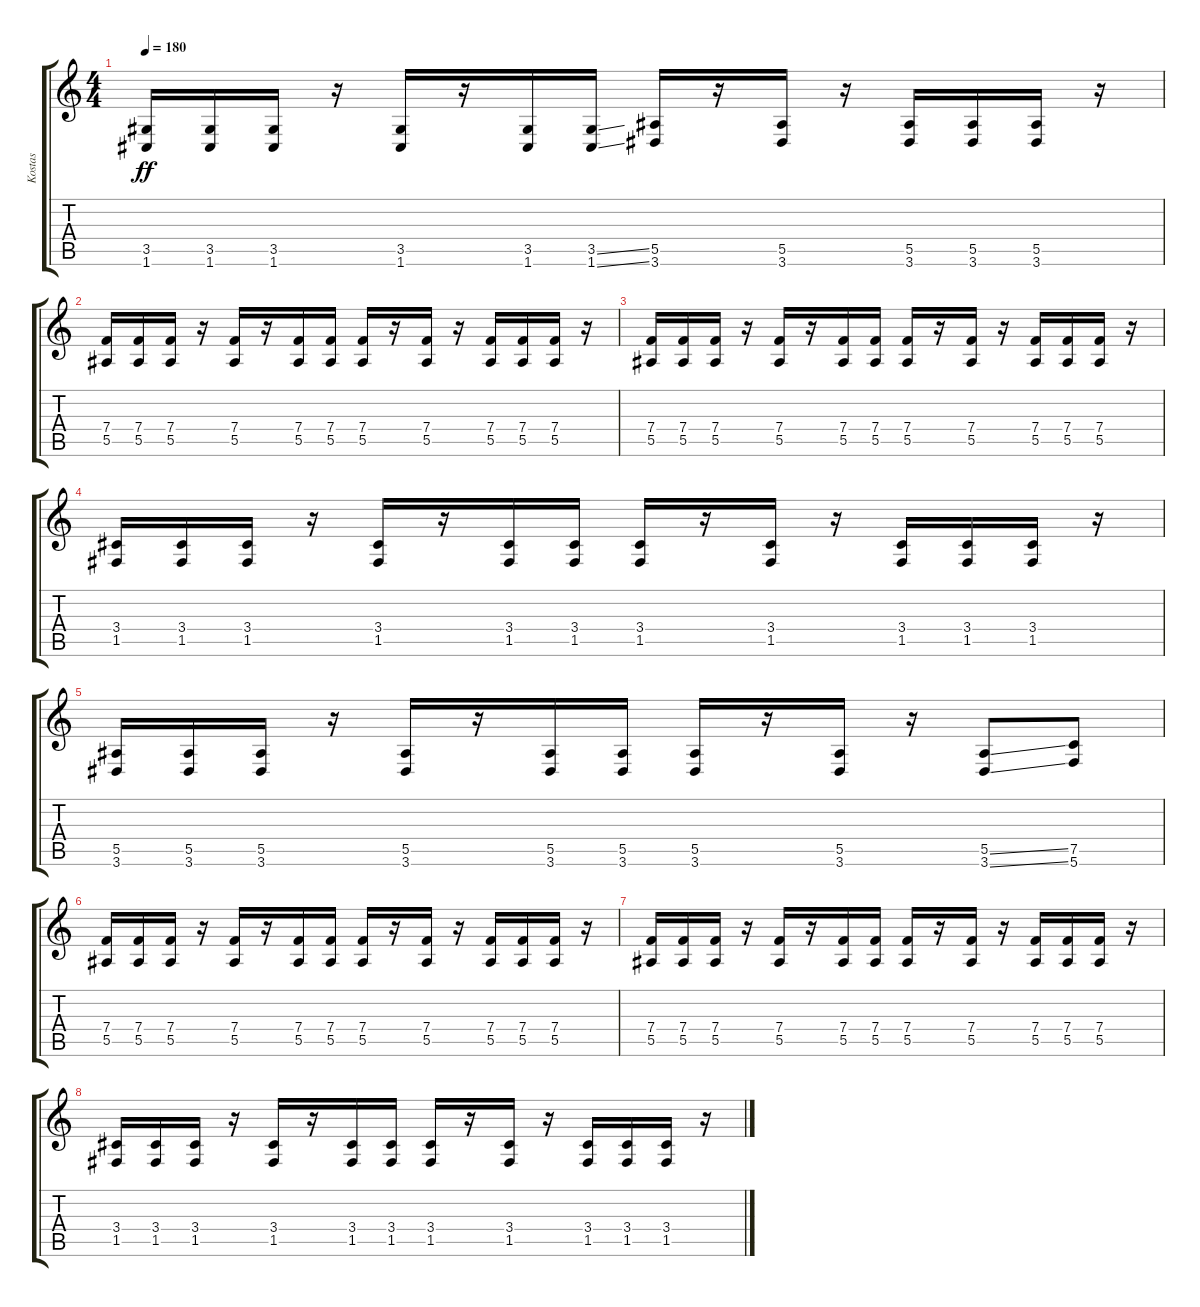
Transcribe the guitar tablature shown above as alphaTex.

\track ("Kostas" "Kostas") {instrument distortionguitar}
\staff {score tabs}
\tuning (C4 G3 Eb3 Bb2 F2 C2) {hide}
\ts (4 4)
\tempo 180
\clef g2
\ks c
(3.5 1.6).16{dy ff} (3.5 1.6).16 (3.5 1.6).16 r.16 (3.5 1.6).16 r.16 (3.5 1.6).16 (3.5{ss} 1.6{ss}).16 (5.5 3.6).16 r.16 (5.5 3.6).16 r.16 (5.5 3.6).16 (5.5 3.6).16 (5.5 3.6).16 r.16 |
(7.4 5.5).16 (7.4 5.5).16 (7.4 5.5).16 r.16 (7.4 5.5).16 r.16 (7.4 5.5).16 (7.4 5.5).16 (7.4 5.5).16 r.16 (7.4 5.5).16 r.16 (7.4 5.5).16 (7.4 5.5).16 (7.4 5.5).16 r.16 |
(7.4 5.5).16 (7.4 5.5).16 (7.4 5.5).16 r.16 (7.4 5.5).16 r.16 (7.4 5.5).16 (7.4 5.5).16 (7.4 5.5).16 r.16 (7.4 5.5).16 r.16 (7.4 5.5).16 (7.4 5.5).16 (7.4 5.5).16 r.16 |
(3.4 1.5).16 (3.4 1.5).16 (3.4 1.5).16 r.16 (3.4 1.5).16 r.16 (3.4 1.5).16 (3.4 1.5).16 (3.4 1.5).16 r.16 (3.4 1.5).16 r.16 (3.4 1.5).16 (3.4 1.5).16 (3.4 1.5).16 r.16 |
(5.5 3.6).16 (5.5 3.6).16 (5.5 3.6).16 r.16 (5.5 3.6).16 r.16 (5.5 3.6).16 (5.5 3.6).16 (5.5 3.6).16 r.16 (5.5 3.6).16 r.16 (5.5{ss} 3.6{ss}).8 (7.5 5.6).8 |
(7.4 5.5).16 (7.4 5.5).16 (7.4 5.5).16 r.16 (7.4 5.5).16 r.16 (7.4 5.5).16 (7.4 5.5).16 (7.4 5.5).16 r.16 (7.4 5.5).16 r.16 (7.4 5.5).16 (7.4 5.5).16 (7.4 5.5).16 r.16 |
(7.4 5.5).16 (7.4 5.5).16 (7.4 5.5).16 r.16 (7.4 5.5).16 r.16 (7.4 5.5).16 (7.4 5.5).16 (7.4 5.5).16 r.16 (7.4 5.5).16 r.16 (7.4 5.5).16 (7.4 5.5).16 (7.4 5.5).16 r.16 |
(3.4 1.5).16 (3.4 1.5).16 (3.4 1.5).16 r.16 (3.4 1.5).16 r.16 (3.4 1.5).16 (3.4 1.5).16 (3.4 1.5).16 r.16 (3.4 1.5).16 r.16 (3.4 1.5).16 (3.4 1.5).16 (3.4 1.5).16 r.16
